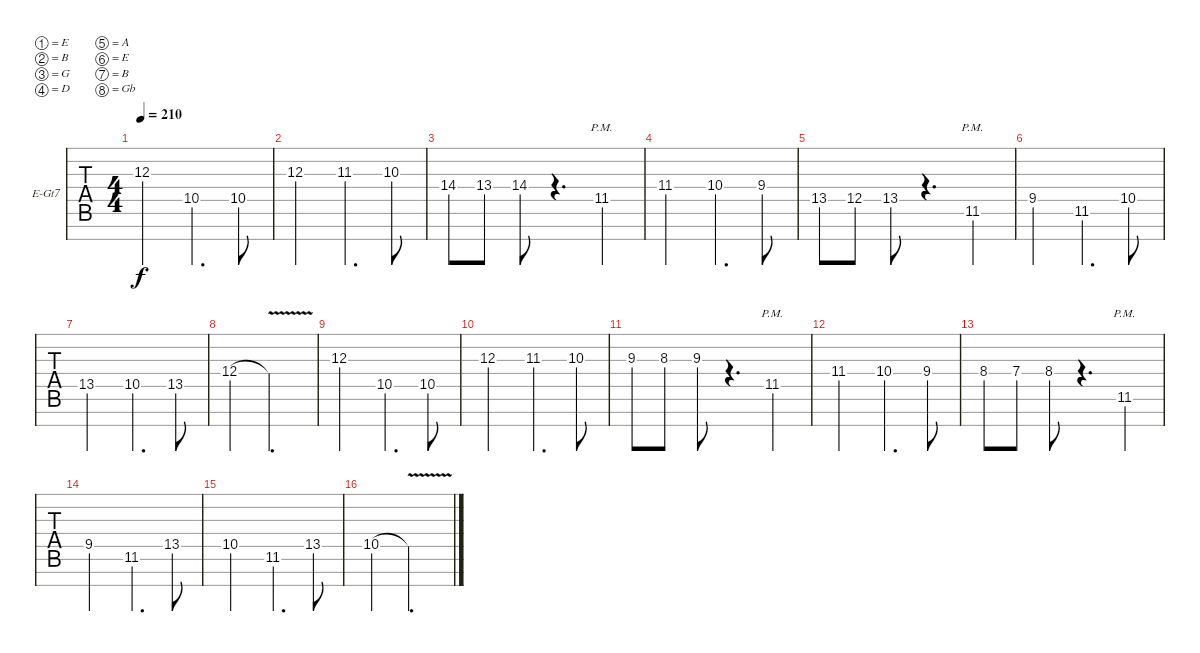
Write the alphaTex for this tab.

\bracketExtendMode groupsimilarinstruments
\firstSystemTrackNameOrientation horizontal
\otherSystemsTrackNameOrientation horizontal
\track ("Äîðîæêà 3" "E-Gt7") {instrument distortionguitar}
\staff {tabs}
\tuning (E4 B3 G3 D3 A2 E2 B1 Gb1)
\ts (4 4)
\tempo 210
\clef g2
\ks c
12.3.2{dy f} 10.5.4{d} 10.5.8 |
12.3.2 11.3.4{d} 10.3.8 |
14.4.8 13.4.8 14.4.8 r.4{d} 11.5{pm}.4 |
11.4.2 10.4.4{d} 9.4.8 |
13.5.8 12.5.8 13.5.8 r.4{d} 11.6{pm}.4 |
9.5.2 11.6.4{d} 10.5.8 |
13.5.2 10.5.4{d} 13.5.8 |
12.4.4 12.4{v t}.2{d} |
12.3.2 10.5.4{d} 10.5.8 |
12.3.2 11.3.4{d} 10.3.8 |
9.3.8 8.3.8 9.3.8 r.4{d} 11.5{pm}.4 |
11.4.2 10.4.4{d} 9.4.8 |
8.4.8 7.4.8 8.4.8 r.4{d} 11.6{pm}.4 |
9.5.2 11.6.4{d} 13.5.8 |
10.5.2 11.6.4{d} 13.5.8 |
10.5.4 10.5{v t}.2{d}
